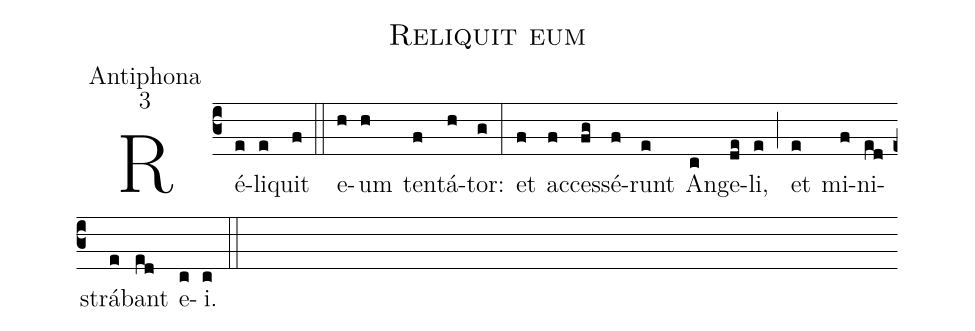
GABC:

name:Reliquit eum;
office-part:Antiphona;
mode:3;
%%
(c3) Ré(e)li(e)quit(f) (::)
e(h)um(h) ten(f)tá(h)tor:(g) (:)
et(f) ac(f)ces(fg)sé(f)runt(e) An(c)ge(de)li,(e) (;) et(e) mi(f)ni(ed)strá(e)bant(ed) e(c)i.(c) (::)
